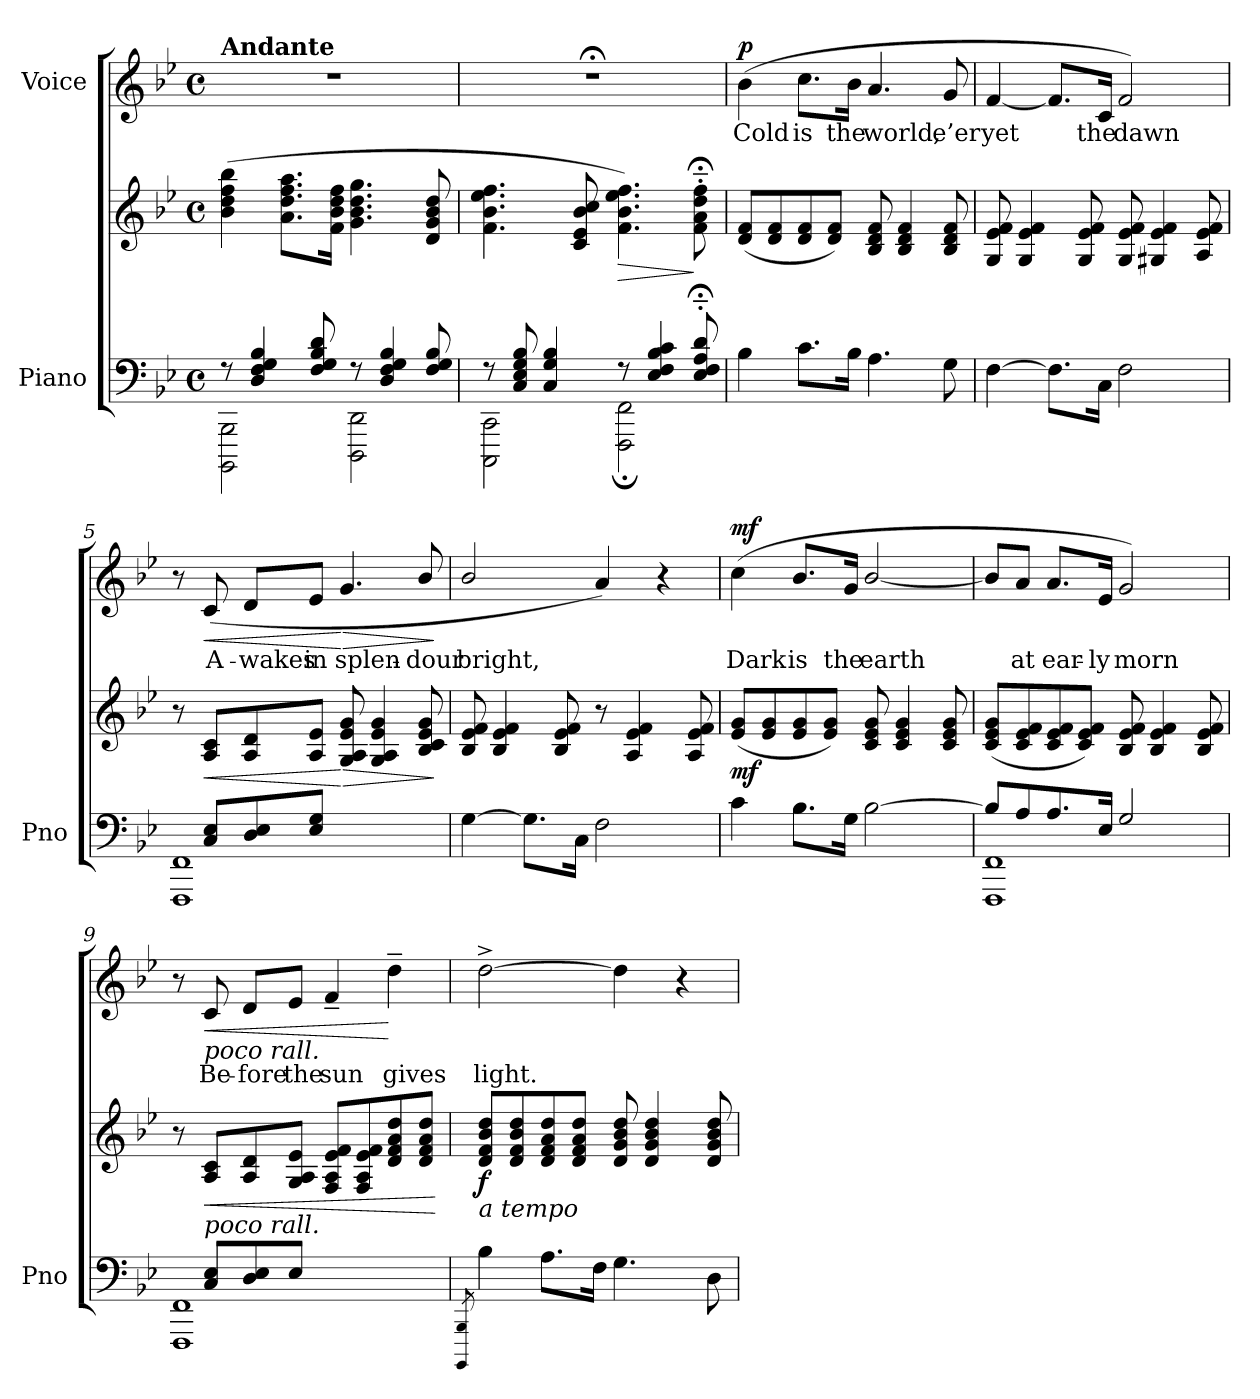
**kern	**kern	**dynam	**kern	**text	**dynam
*part2	*part2	*part2	*part1	*part1	*part1
*staff3	*staff2	*staff2/3	*staff1	*staff1	*staff1
*I"Piano	*	*	*I"Voice	*	*
*I'Pno	*	*	*	*	*
*clefF4	*clefG2	*	*clefG2	*	*
*k[b-e-]	*k[b-e-]	*	*k[b-e-]	*	*
*M4/4	*M4/4	*	*M4/4	*	*
*met(c)	*met(c)	*	*met(c)	*	*
*MM54	*MM54	*	*MM54	*	*
=1	=1	=1	=1	=1	=1
*^	*	*	*	*	*
!	!	!	!	!LO:TX:a:B:t=Andante	!	!
!	!	!	!LO:DY:b	!	!	!
!	!	!	!LO:DY:n=1:b	!	!	!
8r	2BBBB-\ 2BBB-\	(4b-\ 4dd\ 4ff\ 4bb-\	f other-dynamics	1r	.	.
4D/ 4F/ 4G/ 4B-/	.	.	.	.	.	.
.	.	8.a\ 8.dd\ 8.ff\ 8.aa\L	.	.	.	.
8F/ 8G/ 8B-/ 8d/	.	.	.	.	.	.
.	.	16f\ 16b-\ 16dd\ 16ff\Jk	.	.	.	.
8r	2DDD\ 2DD\	4.g\ 4.b-\ 4.dd\ 4.gg\	.	.	.	.
4D/ 4F/ 4G/ 4B-/	.	.	.	.	.	.
8F/ 8G/ 8B-/	.	8d/ 8g/ 8b-/ 8dd/	.	.	.	.
=2	=2	=2	=2	=2	=2	=2
8r	2CCC\ 2CC\	4.f\ 4.b-\ 4.ee-\ 4.ff\	.	1r;<	.	.
8C/ 8E-/ 8G/ 8B-/	.	.	.	.	.	.
4C/ 4G/ 4B-/	.	.	.	.	.	.
.	.	8c/ 8e-/ 8b-/ 8cc/	.	.	.	.
!	!	!	!LO:HP:b	!	!	!
8r	2FFF\; 2FF\;	4.f\ 4.b-\ 4.ee-\ 4.ff\)	>	.	.	.
4E-/ 4F/ 4B-/ 4c/	.	.	.	.	.	.
8E-/;<'~ 8F/;<'~ 8A/;<'~ 8d/;<'~	.	8f\;<'~ 8a\;<'~ 8dd\;<'~ 8ff\;<'~	]	.	.	.
*v	*v	*	*	*	*	*
!!LO:LB:g=z
=3	=3	=3	=3	=3	=3
!	!	!LO:DY:b	!	!LO:LY:b	!
!	!	!LO:DY:n=1:b	!	!	!LO:DY:a
4B-\	(8d/ 8f/L	p other-dynamics	(4b-\	Cold	p
.	8d/ 8f/	.	.	.	.
!	!	!	!	!LO:LY:b	!
8.c\L	8d/ 8f/	.	8.cc\L	is	.
.	8d/ 8f/J)	.	.	.	.
!	!	!	!	!LO:LY:b	!
16B-\Jk	.	.	16b-\Jk	the	.
!	!	!	!	!LO:LY:b	!
4.A\	8B-/ 8d/ 8f/	.	4.a/	world,	.
.	4B-/ 4d/ 4f/	.	.	.	.
!	!	!	!	!LO:LY:b	!
8G\	8B-/ 8d/ 8f/	.	8g/	e’er	.
=4	=4	=4	=4	=4	=4
!	!	!	!	!LO:LY:b	!
[4F\	8G/ 8e-/ 8f/	.	[4f/	yet	.
.	4G/ 4e-/ 4f/	.	.	.	.
8.F\L]	.	.	8.f/L]	.	.
.	8G/ 8e-/ 8f/	.	.	.	.
!	!	!	!	!LO:LY:b	!
16C\Jk	.	.	16c/Jk	the	.
!	!	!	!	!LO:LY:b	!
2F\	8G/ 8e-/ 8f/	.	2f/)	dawn	.
.	4G#X/ 4e-/ 4f/	.	.	.	.
.	8A/ 8e-/ 8f/	.	.	.	.
=5	=5	=5	=5	=5	=5
*^	*	*	*	*	*
8ryy	1FFF 1FF	8r	.	8r	.	.
!	!	!	!LO:HP:b	!	!LO:LY:b	!LO:HP:b
8C/ 8E-/L	.	8A/ 8c/L	<	(8c/	A-	<
!	!	!	!	!	!LO:LY:b	!
8D/ 8E-/	.	8A/ 8d/	.	8d/L	-wakes	.
!	!	!	!	!	!LO:LY:b	!
8E-/ 8G/J	.	8A/ 8e-/J	.	8e-/J	in	.
!	!	!	!LO:HP:n=1:b	!	!LO:LY:b	!LO:HP:n=1:b
2ryy	.	8G/ 8A/ 8e-/ 8g/	[ >	4.g/	splen-	[ >
.	.	4G/ 4A/ 4e-/ 4g/	.	.	.	.
!	!	!	!	!	!LO:LY:b	!
.	.	8B-/ 8c/ 8e-/ 8g/	.	8b-/	-dour	.
*v	*v	*	*	*	*	*
.	.	]	.	.	]
!!LO:LB:g=z
=6	=6	=6	=6	=6	=6
!	!	!	!	!LO:LY:b	!
[4G\	8B-/ 8e-/ 8f/	.	2b-/	bright,	.
.	4B-/ 4e-/ 4f/	.	.	.	.
8.G\L]	.	.	.	.	.
.	8B-/ 8e-/ 8f/	.	.	.	.
16C\Jk	.	.	.	.	.
2F\	8r	.	4a/)	.	.
.	4A/ 4e-/ 4f/	.	.	.	.
.	.	.	4r	.	.
.	8A/ 8e-/ 8f/	.	.	.	.
=7	=7	=7	=7	=7	=7
!	!	!LO:DY:b	!	!LO:LY:b	!LO:DY:a
4c\	(8e-/ 8g/L	mf	(4cc\	Dark	mf
.	8e-/ 8g/	.	.	.	.
!	!	!	!	!LO:LY:b	!
8.B-\L	8e-/ 8g/	.	8.b-/L	is	.
.	8e-/ 8g/J)	.	.	.	.
!	!	!	!	!LO:LY:b	!
16G\Jk	.	.	16g/Jk	the	.
!	!	!	!	!LO:LY:b	!
[>2B-\	8c/ 8e-/ 8g/	.	[2b-/	earth	.
.	4c/ 4e-/ 4g/	.	.	.	.
.	8c/ 8e-/ 8g/	.	.	.	.
=8	=8	=8	=8	=8	=8
*^	*	*	*	*	*
8B-/L]	1FFF 1FF	(8c/ 8e-/ 8g/L	.	8b-/L]	.	.
!	!	!	!	!	!LO:LY:b	!
8A/	.	8c/ 8e-/ 8f/	.	8a/J	at	.
!	!	!	!	!	!LO:LY:b	!
8.A/	.	8c/ 8e-/ 8f/	.	8.a/L	ear-	.
.	.	8c/ 8e-/ 8f/J)	.	.	.	.
!	!	!	!	!	!LO:LY:b	!
16E-/Jk	.	.	.	16e-/Jk	-ly	.
!	!	!	!	!	!LO:LY:b	!
2G/	.	8B-/ 8e-/ 8f/	.	2g/)	morn	.
.	.	4B-/ 4e-/ 4f/	.	.	.	.
.	.	8B-/ 8e-/ 8f/	.	.	.	.
!!LO:PB:g=z
=9	=9	=9	=9	=9	=9	=9
8ryy	1FFF 1FF	8r	.	8r	.	.
!	!	!	!	!LO:TX:b:i:t=poco rall.	!	!
!	!	!LO:TX:b:i:t=poco rall.	!	!	!	!
!	!	!	!LO:HP:b	!	!LO:LY:b	!LO:HP:b
8C/ 8E-/L	.	8A/ 8c/L	<	8c/	Be-	<
!	!	!	!	!	!LO:LY:b	!
8D/ 8E-/	.	8A/ 8d/	.	8d/L	-fore	.
!	!	!	!	!	!LO:LY:b	!
8E-/J	.	8G/ 8A/ 8e-/J	.	8e-/J	the	.
!	!	!	!	!	!LO:LY:b	!
2ryy	.	8F/ 8A/ 8e-/ 8f/L	.	4f~/	sun	.
.	.	8F/ 8A/ 8e-/ 8f/	.	.	.	.
!	!	!	!	!	!LO:LY:b	!
.	.	8d/ 8f/ 8a/ 8dd/	.	4dd~\	gives	[
.	.	8d/ 8f/ 8a/ 8dd/J	.	.	.	.
*v	*v	*	*	*	*	*
.	.	[	.	.	.
=10	=10	=10	=10	=10	=10
8qBBBB-/ 8qBBB-/	.	.	.	.	.
!	!LO:TX:b:i:t=a tempo	!	!	!	!
!	!	!LO:DY:b	!	!LO:LY:b	!
4B-\	8d/ 8f/ 8b-/ 8dd/L	f	[2dd^\	light.	.
.	8d/ 8f/ 8b-/ 8dd/	.	.	.	.
8.A\L	8d/ 8f/ 8a/ 8dd/	.	.	.	.
.	8d/ 8f/ 8a/ 8dd/J	.	.	.	.
16F\Jk	.	.	.	.	.
4.G\	8d/ 8g/ 8b-/ 8dd/	.	4dd\]	.	.
.	4d/ 4g/ 4b-/ 4dd/	.	.	.	.
.	.	.	4r	.	.
8D\	8d/ 8g/ 8b-/ 8dd/	.	.	.	.
=	=	=	=	=	=
*-	*-	*-	*-	*-	*-
